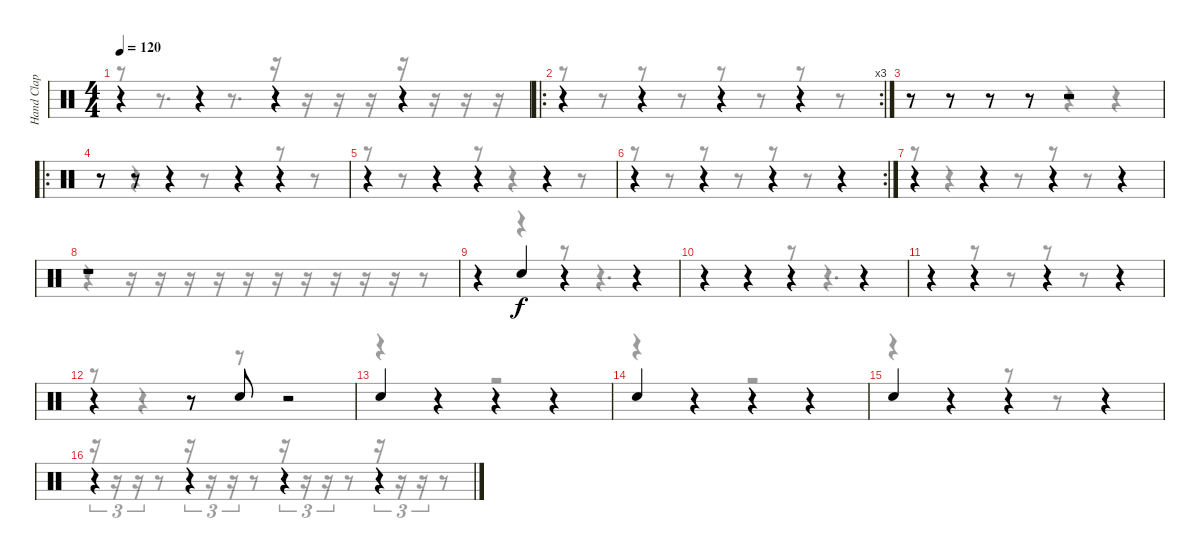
\track ("Hand Clap" "Hand Clap") {instrument percussion}
\staff {score}
\articulation defaults
\voice
\ts (4 4)
\tempo 120
\clef neutral
\ks c
r.4{dy f} r.4 r.4 r.4 |
\ro
\rc 3
r.4 r.4 r.4 r.4 |
r.8 r.8 r.8 r.8 r.2 |
\ro
r.8 r.8 r.4 r.4 r.4 |
r.4 r.4 r.4 r.4 |
\rc 2
r.4 r.4 r.4 r.4 |
r.4 r.4 r.4 r.4 |
r.1 |
r.4 "Hand Clap (hit)".4 r.4 r.4 |
r.4 r.4 r.4 r.4 |
r.4 r.4 r.4 r.4 |
r.4 r.8 "Hand Clap (hit)".8 r.2 |
"Hand Clap (hit)".4 r.4 r.4 r.4 |
"Hand Clap (hit)".4 r.4 r.4 r.4 |
"Hand Clap (hit)".4 r.4 r.4 r.4 |
r.4 r.4 r.4 r.4
\voice
\clef neutral
\ottava regular
\simile none
\ks c
r.8{dy f} r.8{d} r.8{d} r.16 r.16 r.16 r.16 r.16 r.16 r.16 r.16 |
r.8 r.8 r.8 r.8 r.8 r.8 r.8 r.8 |
r.8 r.8 r.8 r.8 r.4 r.4 |
r.8 r.4 r.8 r.4 r.8 r.8 |
r.8 r.8 r.4 r.8 r.4 r.8 |
r.8 r.8 r.8 r.8 r.8 r.8 r.4 |
r.8 r.4 r.8 r.8 r.8 r.4 |
r.4 r.16 r.16 r.16 r.16 r.16 r.16 r.16 r.16 r.16 r.16 r.8 |
r.4 r.4 r.8 r.4{d} |
r.4 r.4 r.8 r.4{d} |
r.4 r.8 r.8 r.8 r.8 r.4 |
r.8 r.4 r.8 r.2 |
r.4 r.4 r.2 |
r.4 r.4 r.2 |
r.4 r.4 r.8 r.8 r.4 |
r.16{tu (3 2)} r.16{tu (3 2)} r.16{tu (3 2)} r.8 r.16{tu (3 2)} r.16{tu (3 2)} r.16{tu (3 2)} r.8 r.16{tu (3 2)} r.16{tu (3 2)} r.16{tu (3 2)} r.8 r.16{tu (3 2)} r.16{tu (3 2)} r.16{tu (3 2)} r.8
